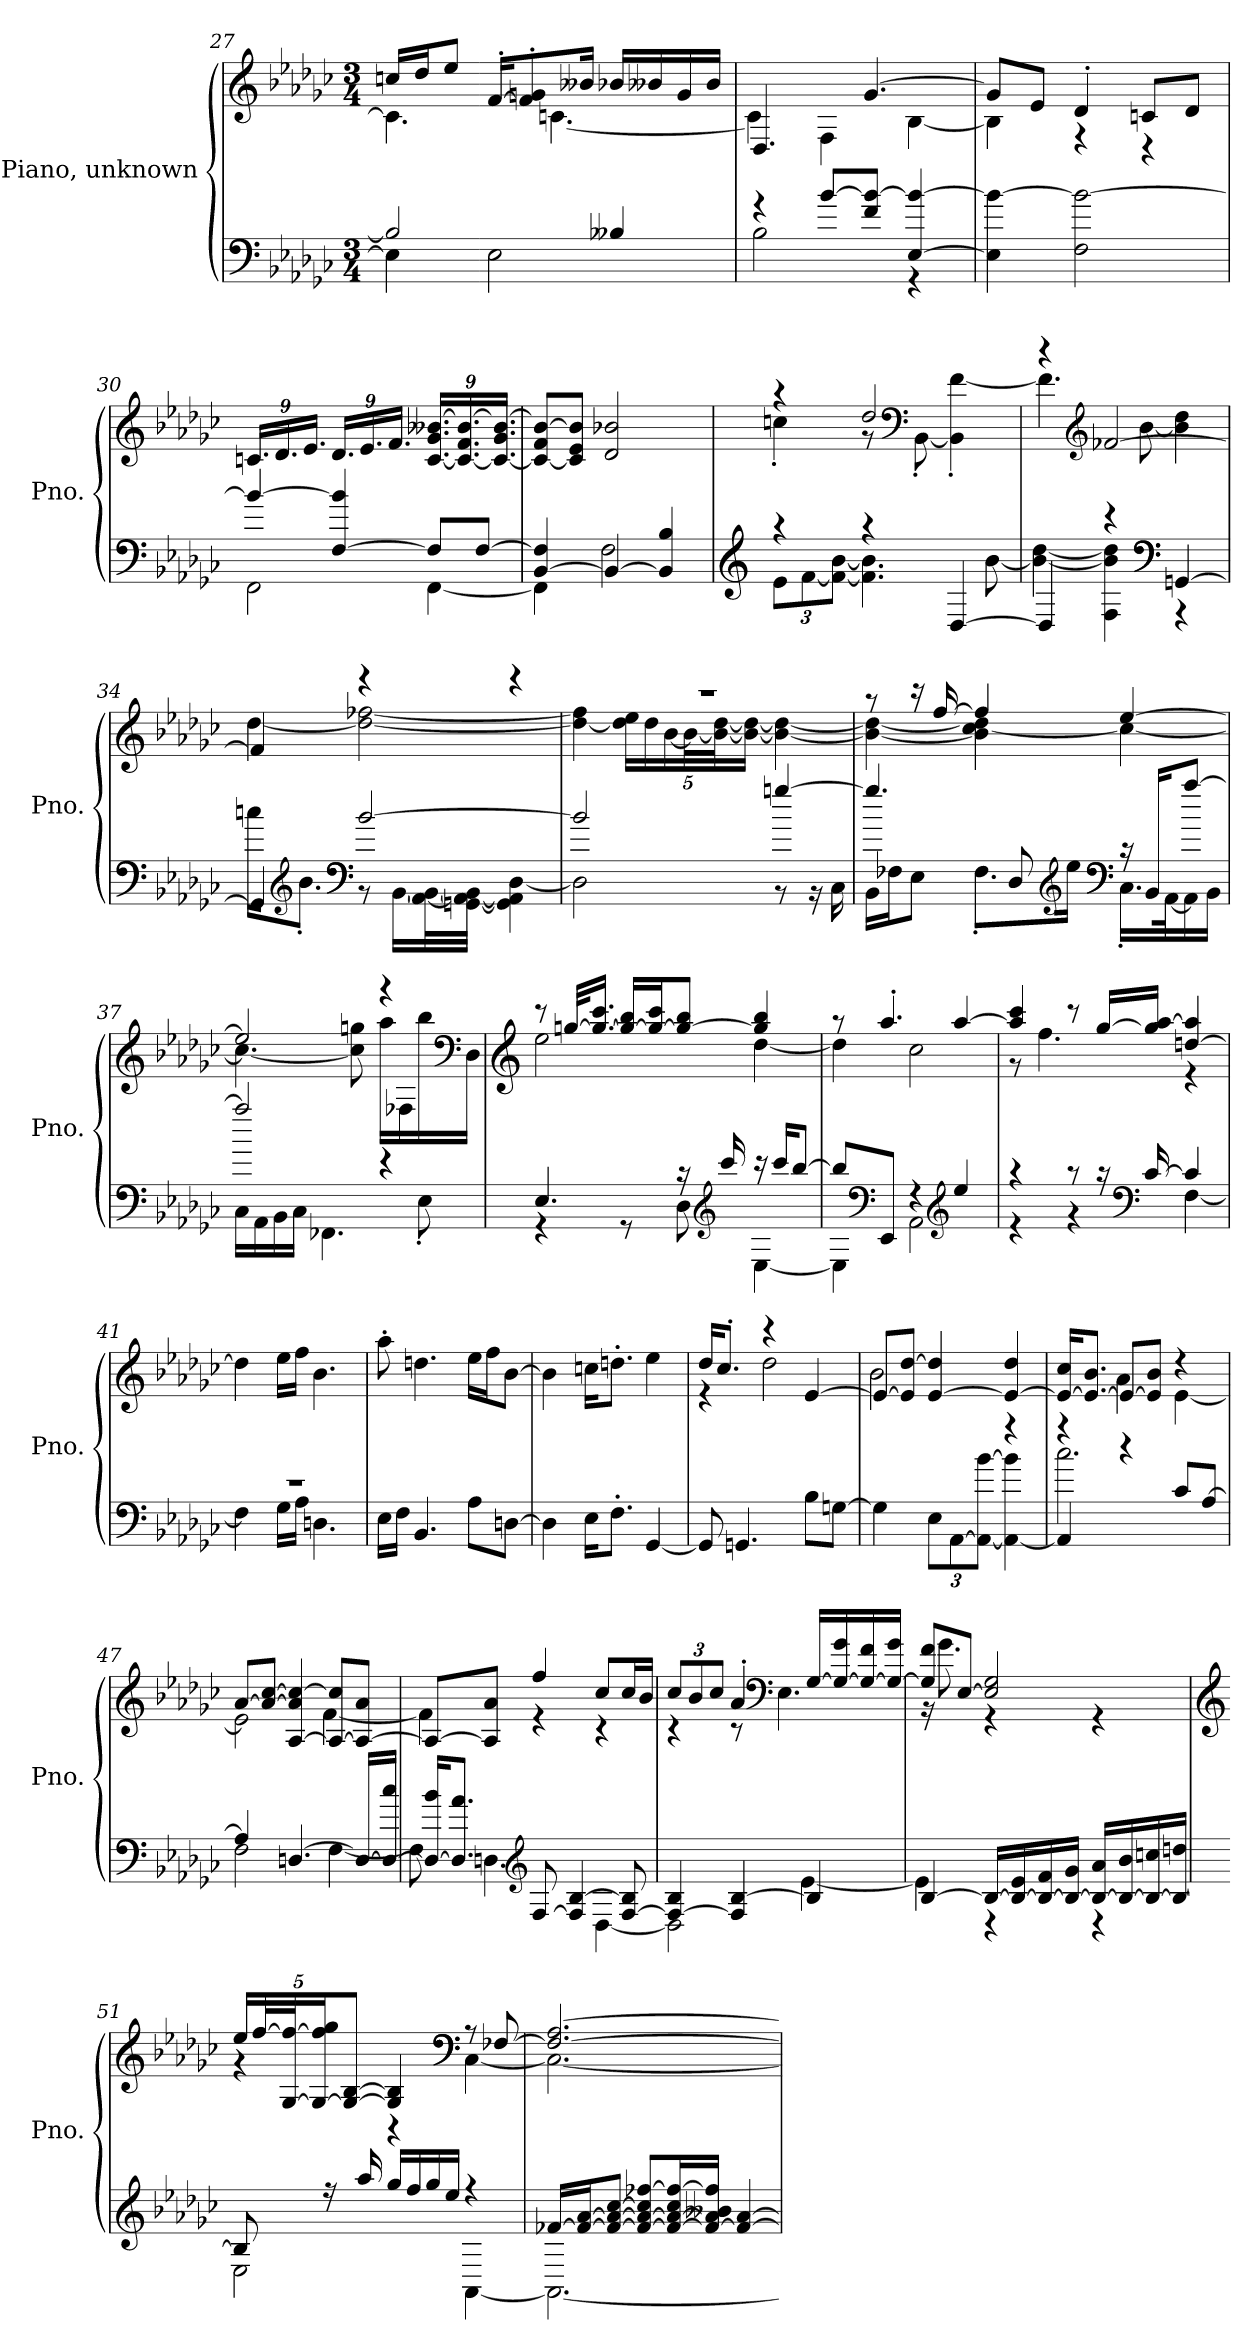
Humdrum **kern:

**kern	**kern
*part1	*part1
*staff2	*staff1
*I"Piano, unknown	*
*I'Pno.	*
*clefF4	*clefG2
*k[b-e-a-d-g-c-]	*k[b-e-a-d-g-c-]
*M3/4	*M3/4
=27	=27
*^	*^
2B-/]	4E-\]	16ccn/LL	4.c\]
.	.	16dd-/J	.
.	.	8ee-/J	.
.	2E-\	[16f'/KL	.
.	.	8f/]' 8gn/'	.
.	.	.	[4.cn\
.	.	16b--X/Jk	.
4B--X/	.	16b-X/LL	.
.	.	16b--X/	.
.	.	16g/	.
.	.	16b--/JJ	.
=28	=28	=28	=28
4r	2B-\	4.D-/	4c\]
[8b-/L	.	.	4F\
8f/ 8b-/_J	.	[4.g-/	.
[4E-/ 4b-/_	4r	.	[4B-\
*v	*v	*	*
!!LO:LB:g=z	!!
=29	=29	=29
4E-\] 4b-\_	8g-/L]	4B-\]
.	8e-/J	.
2F\ 2b-\_	4d-'/	4r
.	8cn/L	4r
.	8d-/J	.
*	*v	*v
=30	=30
*^	*
*	*	*Xbrackettup
4b-/_	2FF\	18.cn/LL
.	.	18.d-/
.	.	18.e-/JJ
[4F/ 4b-/]	.	18.d-/LL
.	.	18.e-/
.	.	18.f/JJ
8F/L]	[4FF\	[18.c/ 18.g-/ [18.b--X/LL
.	.	18.c/_ 18.f/ 18.b--/_
[8F/J	.	.
.	.	18.c/_ 18.g-/ 18.b--/_JJ
=31	=31	=31
[4BB-/ 4F/]	4FF\]	8c/_ 8f/ 8b--/_L
.	.	8c/] 8e-/ 8b--/]J
4BB-/_	2F\	2d-/ 2b-X/
4BB-/] 4B-/	.	.
=32	=32	=32
*clefG2	*	*
*	*Xbrackettup	*
*	*	*^
4r	12e-\L	4r	4ccn'\
.	[12f\	.	.
.	12f\_ [12b-\J	.	.
4r	4.f\] 4.b-\]	2dd-/	8r
*	*	*clefF4	*
.	.	.	[8BB-'\
[4D-/	.	.	4BB-\]' [4f\'
.	[8b-\	.	.
!!LO:LB:g=z	!!
=33	=33	=33	=33
4D-/]	4b-\_ [4dd-\	4r	4.f\]
*	*	*clefG2	*
4r	4F\ 4b-\] 4dd-\]	[2f-X/	.
.	.	.	[8b-\
*clefF4	*	*	*
[4GGn/	4r	.	4b-\] 4dd-\
=34	=34	=34	=34
4GG/]	16ccn\KL	4f-/]	[4dd-\
*clefG2	*	*	*
.	8.b-'\J	.	.
*clefF4	*	*	*
[2b-/	8r	4r	2dd-\_ [2ff-X\
.	[16BB-\LL	.	.
.	[32AA-\ 32BB-\_L	.	.
.	[32GGn\ 32AA-\_ 32BB-\]JJJ	.	.
.	4GG\] 4AA-\] [4D-\	4r	.
=35	=35	=35	=35
2b-/]	2D-\]	2.r	4dd-\_ 4ff-\]
.	.	.	20dd-\] 20ee-\LL
.	.	.	20dd-\
.	.	.	[20b-\
.	.	.	40b-\L_
.	.	.	40b-\_ [40dd-\J
.	.	.	20b-\_ 20dd-\_JJ
[4ggn/	8r	.	4b-\_ 4dd-\_
.	16r	.	.
.	16C-\	.	.
!!LO:LB:g=z	!!
=36	=36	=36	=36
4.gg/]	16BB-\LL	8r	4b-\_ 4dd-\_
.	16F-X\J	.	.
.	8E-\J	16r	.
.	.	[16ff/	.
.	8.F-'\L	4ff/]	4b-\] [4cc-\ 4dd-\]
8D-/	.	.	.
*clefG2	*	*	*
.	16ee-\Jk	.	.
*clefF4	*	*	*
16r	16.C-'\LL	[4ee-/	4cc-\_
16BB-/KL	.	.	.
.	[32AA-\K	.	.
[8aa-/J	16AA-\]	.	.
.	16BB-\JJ	.	.
=37	=37	=37	=37
2aa-/]	16C-\LL	2ee-/]	4.cc-\_
.	16AA-\	.	.
.	16BB-\	.	.
.	16C-\JJ	.	.
.	4.FF-X\	.	.
.	.	.	8cc-\] 8ggn\
4r	.	4r	16aa-\LL
.	.	.	16F-X\
.	8E-'\	.	16bb-\
*	*	*clefF4	*
.	.	.	16D-\JJ
!!LO:LB:g=z	!!
=38	=38	=38	=38
*	*	*clefG2	*
4.E-/	4r	8r	2ee-\
.	.	[32ggn/KLL	.
.	.	16.gg/_ 16.ccc-/JJ	.
.	8r	16gg/_ 16bb-/LL	.
.	.	16gg/_ 16ccc-/J	.
16r	8D-\	8gg/_ 8bb-/J	.
*clefG2	*	*	*
16ccc-/	.	.	.
16r	[4E-\	4gg/] 4bb-/	[4dd-\
16ccc-/KL	.	.	.
[8bb-/J	.	.	.
=39	=39	=39	=39
8bb-/L]	4E-\]	8r	4dd-\]
*clefF4	*	*	*
8EE-/J	.	4.aa-'/	.
4r	2AA-\	.	2cc-\
*clefG2	*	*	*
4ee-/	.	[4aa-/	.
=40	=40	=40	=40
4r	4r	4aa-/] 4ccc-/	8r
.	.	.	4.ff\
8r	4r	8r	.
16r	.	[16gg-/LL	.
*clefF4	*	*	*
[16c-/	.	16gg-/] [16aa-/JJ	.
4c-/]	[4F\	[4ddn/ 4aa-/]	4r
*	*	*v	*v
=41	=41	=41
2.r	4F\]	4dd\]
.	16G-\LL	16ee-\LL
.	16A-\JJ	16ff\JJ
.	4.Dn\	4.b-\
*v	*v	*
!!LO:PB:g=z
=42	=42
16E-\LL	8aa-'\
16F\JJ	.
4.BB-/	4.ddn\
8A-\L	16ee-\LL
.	16ff\J
[8Dn\J	[8b-\J
=43	=43
4D\]	4b-\]
16E-\KL	16ccn\KL
8.F'\J	8.ddn'\J
[4GG-/	4ee-\
=44	=44
*	*^
8GG-/]	16dd-/KL	4r
.	8.cc-'/J	.
4.GGn/	.	.
.	4r	2dd-\
8B-\L	[4e-/	.
[8Gn\J	.	.
=45	=45	=45
4G\]	8e-/L_	2b-\
.	8e-/] [8dd-/J	.
12E-\L	[4e-/ 4dd-/]	.
[12AA-\	.	.
12AA-\_ [12b-\J	.	.
4AA-\_ 4b-\]	4e-/_ 4dd-/	4r
=46	=46	=46
*^	*	*
4AA-/]	2.cc-\	16e-/_ 16cc-/KL	4r
.	.	8.e-/_ 8.b-/J	.
4r	.	8e-/L_	4a-\
.	.	8e-/] 8b-/J	.
8c-/L	.	4r	[4e-\
[8A-/J	.	.	.
!!LO:LB:g=z	!!
=47	=47	=47	=47
4A-/]	2F\	[8a-/L	2e-\]
.	.	8a-/_ [8cc-/J	.
[4.Dn/	.	[4A-/ 4a-/] 4cc-/_	.
.	[4F\	8A-/_ 8cc-/]L	[4f\
16D/LL_	.	8A-/_ 8a-/J	.
16D/_ 16cc-/JJ	.	.	.
=48	=48	=48	=48
16D/_ 16b-/KL	8F\]	8A-/L_	4f\]
8.D/] 8.a-/J	.	.	.
.	4.Dn\	8A-/] 8a-/J	.
*clefG2	*	*	*
[8F/	.	4ff/	4r
4F/] [4B-/	.	.	.
.	[4D\	8cc-/L	4r
[8F/ 8B-/]	.	16cc-/L	.
.	.	16b-/JJ	.
=49	=49	=49	=49
4F/_ 4B-/	2D\]	12cc-/L	4r
.	.	12b-/	.
.	.	12cc-/J	.
4F/] [4B-/	.	4a-'/	8r
*	*	*clefF4	*
.	.	.	4.E-\
4B-/]	[4e-\	[16G-/LL	.
.	.	16G-/_ 16g-/	.
.	.	16G-/_ 16f/	.
.	.	16G-/_ 16g-/JJ	.
!!LO:LB:g=z	!!
=50	=50	=50	=50
[4B-/	4e-\]	8G-/] 8f/L	16r
.	.	.	8.g-\
.	.	[8E-/J	.
16B-/LL_	4r	2E-/] 2G-/	4r
16B-/_ 16e-/	.	.	.
16B-/_ 16f/	.	.	.
16B-/_ 16g-/JJ	.	.	.
16B-/_ 16a-/LL	4r	.	4r
16B-/_ 16b-/	.	.	.
16B-/_ 16ccn/	.	.	.
16B-/_ 16ddn/JJ	.	.	.
=51	=51	=51	=51
*	*	*clefG2	*
8B-/]	2E-\	20ee-/LL	4r
.	.	[40ff/L	.
.	.	[40G-/ 40ff/_J	.
.	.	20G-/_ 20ff/] 20gg-/J	.
16r	.	.	.
.	.	10G-/_ [10B-/J	.
16aa-/	.	.	.
16gg-/LL	.	4G-/] 4B-/]	4r
16ff/	.	.	.
16gg-/	.	.	.
16ee-/JJ	.	.	.
*	*	*clefF4	*
4r	[4AA-\	8r	[4C-\
.	.	[8F-X/	.
!!LO:LB:g=z	!!
=52	=52	=52	=52
[16f-X/LL	2.AA-\_	2.F-/_ [2.A-/	2.C-\_
16f-/_ [16a-/J	.	.	.
8f-/_ 8a-/_ [8cc-/J	.	.	.
8f-/_ 8a-/_ 8cc-/] [8ff-X/L	.	.	.
16f-/_ 16a-/_ 16cc-/ 16ff-/_L	.	.	.
16f-/_ 16a-/] 16b--X/ 16ff-/]JJ	.	.	.
4f-/_ [4a-/	.	.	.
*v	*v	*	*
*	*v	*v
=	=
*-	*-
